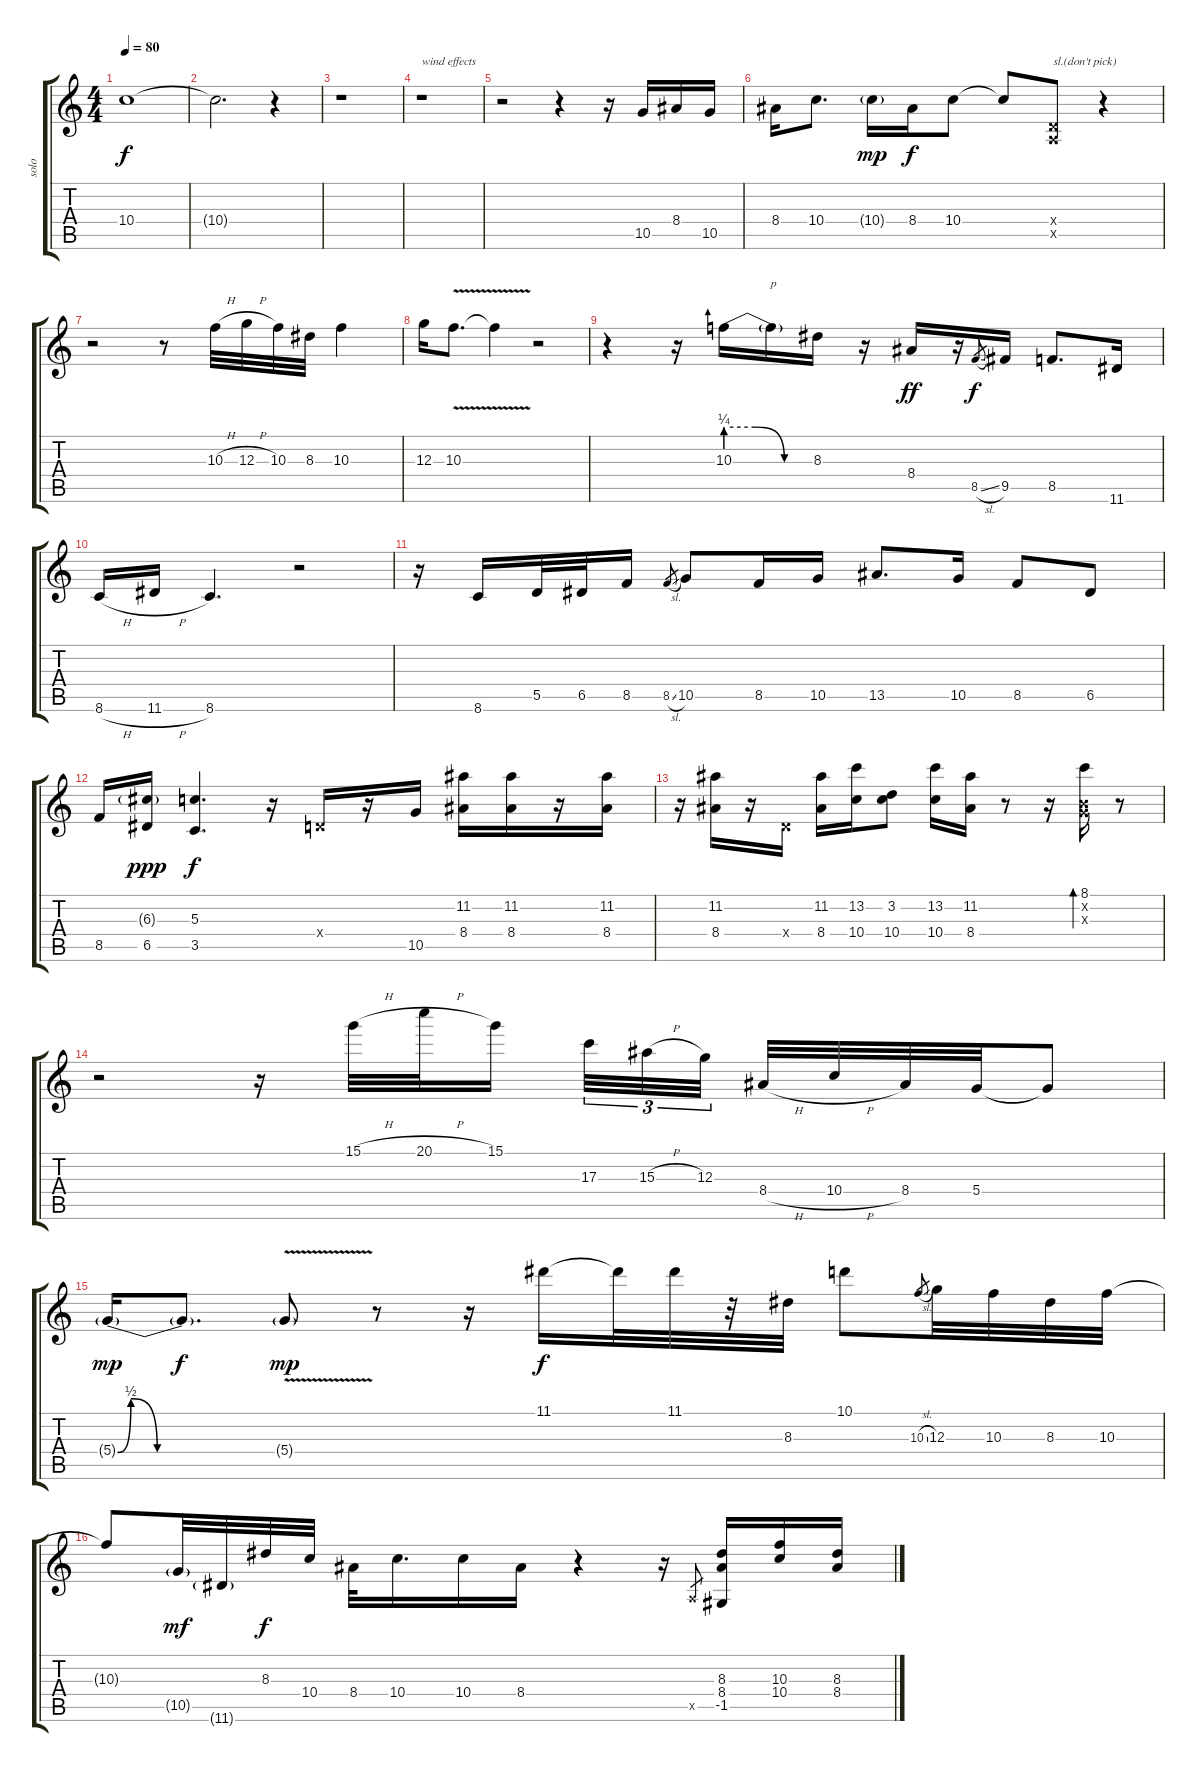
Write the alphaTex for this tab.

\track ("solo" "solo") {instrument distortionguitar}
\staff {score tabs}
\tuning (E4 B3 G3 D3 A2 E2) {hide}
\ts (4 4)
\tempo 80
\clef g2
\ks c
10.4{t}.1{dy f} |
10.4{t}.2{d} r.4 |
r.1 |
r.1{txt "wind effects"} |
r.2 r.4 r.16 10.5.16{instrument electricguitarmuted} 8.4.16{instrument distortionguitar} 10.5.16 |
8.4.16 10.4.8{d} 10.4{g}.16{dy mp} 8.4.16{dy f} 10.4.8 10.4{t}.8 (0.4{x} 0.5{x}).8{txt "sl.(don't pick)" instrument guitarfretnoise} r.4 |
r.2{instrument distortionguitar} r.8 10.3{h}.32 12.3{h}.32 10.3.32 8.3.32 10.3.4 |
12.3.16 10.3{v}.8{d} 10.3{t}.4 r.2 |
r.4 r.16 10.3{be (custom 0 1 20 1 40 0 60 0)}.16 10.3{t}.16{txt "p"} 8.3.16 r.16 8.4.16{dy ff instrument electricguitarmuted} r.16{instrument distortionguitar} 8.5{sl}.8{gr dy f} 9.5.16 8.5.8{d} 11.6.16{instrument electricguitarmuted} |
8.6{h}.16{instrument distortionguitar} 11.6{h}.16 8.6.4{d} r.2 |
r.16 8.6.16{instrument electricguitarmuted} 5.5.32{instrument distortionguitar} 6.5.32 8.5.16 8.5{sl}.8{gr} 10.5.8 8.5.16 10.5.16 13.5.8{d} 10.5.16 8.5.8 6.5.8 |
8.5.16 (6.3{g} 6.5).16{dy ppp} (5.3 3.5).4{d dy f} r.16 0.4{x}.16 r.16 10.5.16 (11.2 8.4).16 (11.2 8.4).16 r.16 (11.2 8.4).16 |
r.16 (11.2 8.4).16 r.16 0.4{x}.16 (11.2 8.4).16 (13.2 10.4).16 (3.2 10.4).8 (13.2 10.4).16 (11.2 8.4).16 r.8 r.16 (8.1 0.2{x} 0.3{x}).16{bd 240} r.8 |
r.2 r.16 15.1{h}.32 20.1{h}.32 15.1.16{beam splitsecondary} 17.3.32{tu (3 2)} 15.3{h}.32{tu (3 2)} 12.3.32{tu (3 2)} 8.4{h}.32 10.4{h}.32 8.4.32 5.4.32 5.4{t}.8 |
5.4{be (custom 0 0 5 2 15 0 30 0 45 0 60 0) g}.16{dy mp} 5.4{t}.8{d dy f} 5.4{v g}.8{dy mp} r.8 r.16 11.1.16{dy f} 11.1{t}.32 11.1.32 r.32 8.3.32 10.1.8 10.3{sl}.8{gr} 12.3.32 10.3.32 8.3.32 10.3.32 |
10.3{t}.8 10.5{g}.32{dy mf} 11.6{g}.32 8.3.32{dy f} 10.4.32 8.4.32 10.4.16{d} 10.4.16 8.4.16 r.4 r.16 0.5{x}.8{gr} (8.3 8.4 -1.5).16 (10.3 10.4).16 (8.3 8.4).16
